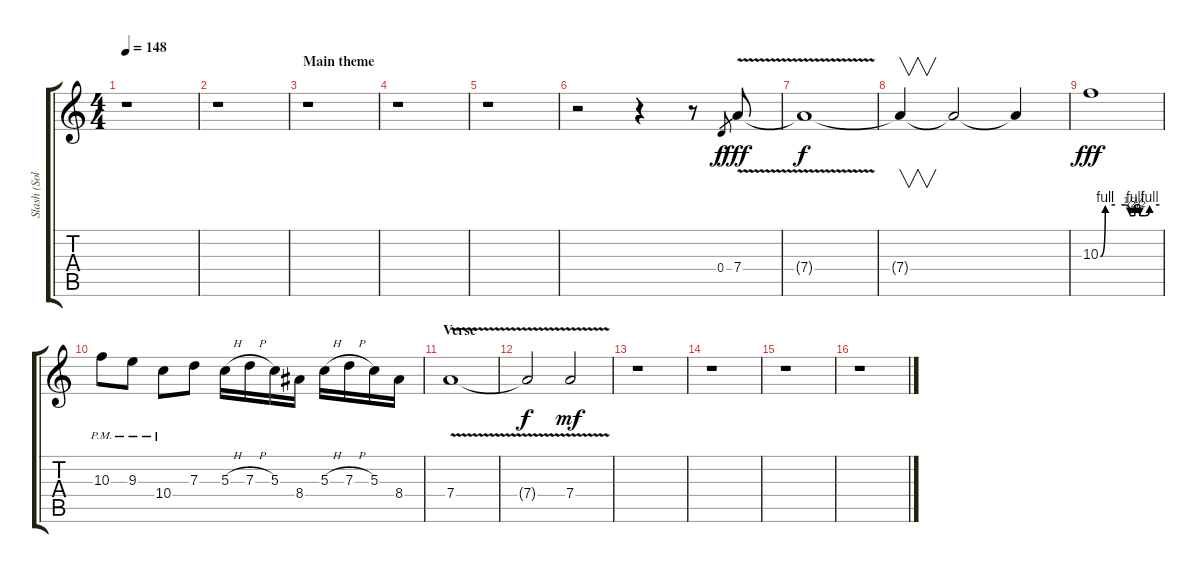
\track ("Slash (Solos and Licks)" "Slash (Sol") {instrument overdrivenguitar}
\staff {score tabs}
\tuning (E4 B3 G3 D3 A2 E2) {hide}
\ts (4 4)
\tempo 148
\clef g2
\ks c
r.1{dy f instrument overdrivenguitar} |
r.1 |
\section ("" "Main theme")
r.1 |
r.1 |
r.1 |
r.2 r.4 r.8 0.4.8{gr} 7.4{v}.8{dy fff} |
7.4{t}.1{dy f} |
7.4{t}.4{v} 7.4{t}.2 7.4{t}.4 |
10.3{be (custom 0 0 5 4 5 4 15 4 25 4 30 2 35 2 35 4 40 4 40 2 45 2 50 4 50 4 60 4)}.1{dy fff} |
10.3{pm}.8 9.3{pm}.8 10.4{pm}.8 7.3.8 5.3{h}.16 7.3{h}.16 5.3.16 8.4.16 5.3{h}.16 7.3{h}.16 5.3.16 8.4.16 |
\section ("" "Verse")
7.4{v}.1 |
7.4{t}.2{dy f} 7.4{v}.2{dy mf} |
r.1 |
r.1 |
r.1 |
r.1
